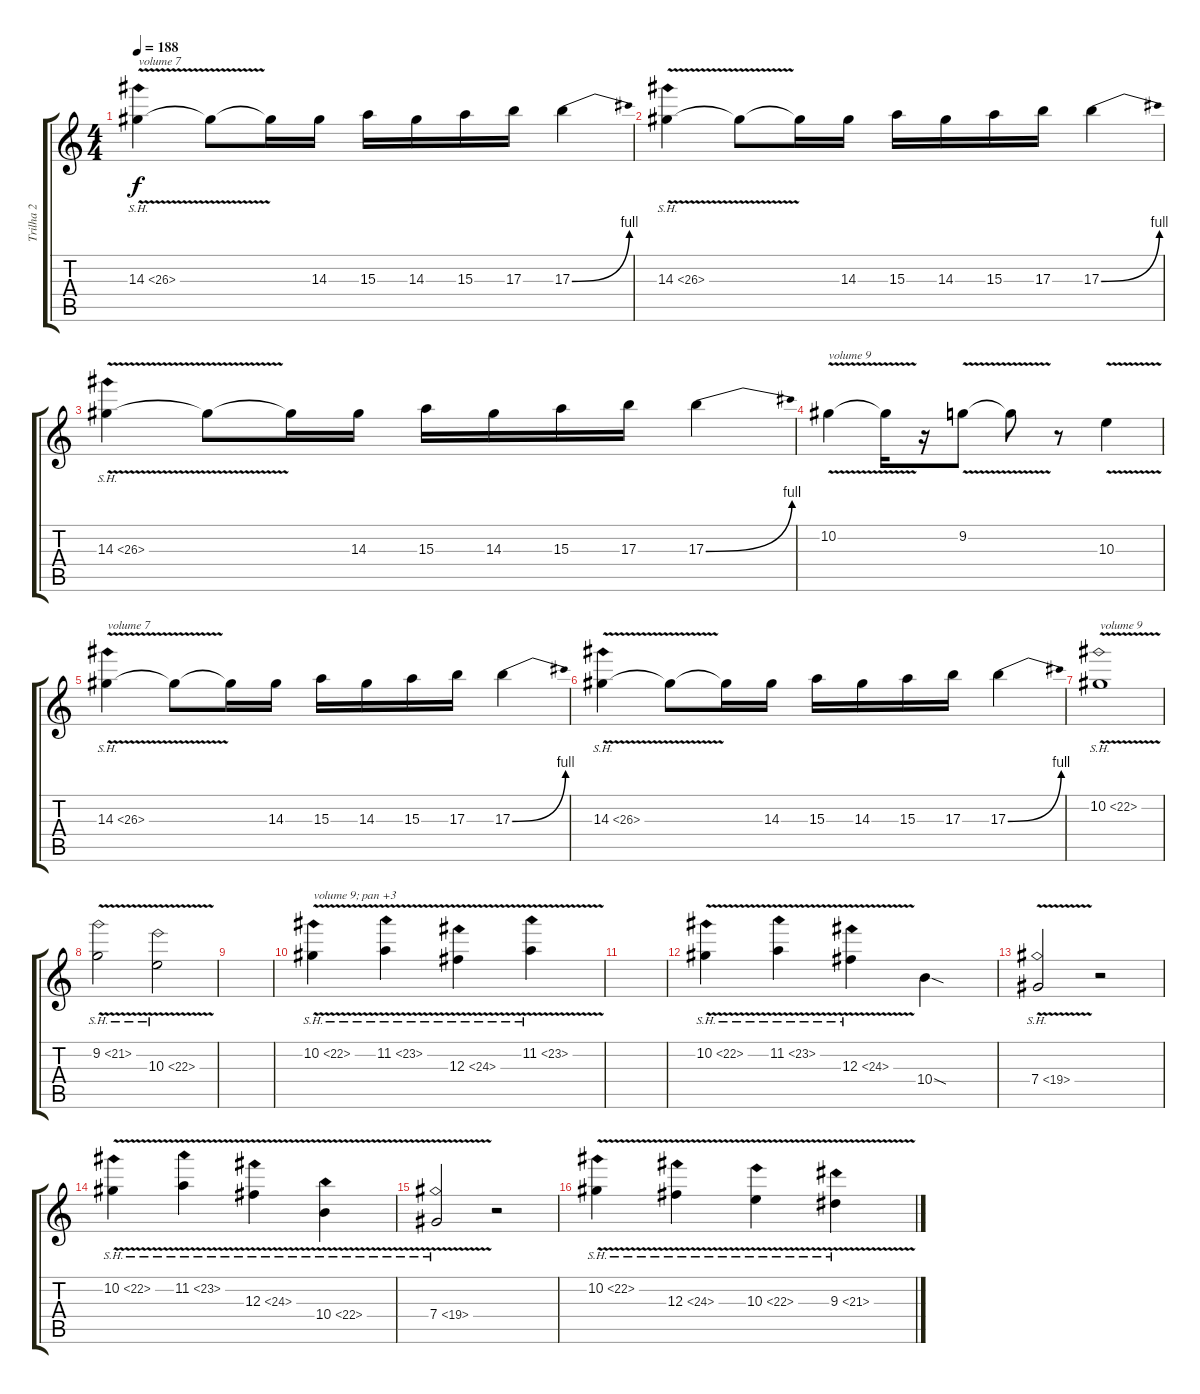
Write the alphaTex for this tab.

\track ("Trilha 2" "Trilha 2") {instrument overdrivenguitar}
\staff {score tabs}
\tuning (Eb4 Bb3 Gb3 Db3 Ab2 Eb2) {hide}
\ts (4 4)
\tempo 188
\clef g2
\ks c
14.3{sh 12 v}.4{txt "volume 7" dy f volume 7} 14.3{t}.8 14.3{t}.16 14.3.16 15.3.16 14.3.16 15.3.16 17.3.16 17.3{be (bend 0 0 60 4)}.4 |
14.3{sh 12 v}.4 14.3{t}.8 14.3{t}.16 14.3.16 15.3.16 14.3.16 15.3.16 17.3.16 17.3{be (bend 0 0 60 4)}.4 |
14.3{sh 12 v}.4 14.3{t}.8 14.3{t}.16 14.3.16 15.3.16 14.3.16 15.3.16 17.3.16 17.3{be (bend 0 0 60 4)}.4 |
10.2{v}.4{txt "volume 9" volume 9} 10.2{t}.16 r.16 9.2{v}.8 9.2{t}.8 r.8 10.3{v}.4 |
14.3{sh 12 v}.4{txt "volume 7" volume 7} 14.3{t}.8 14.3{t}.16 14.3.16 15.3.16 14.3.16 15.3.16 17.3.16 17.3{be (bend 0 0 60 4)}.4 |
14.3{sh 12 v}.4 14.3{t}.8 14.3{t}.16 14.3.16 15.3.16 14.3.16 15.3.16 17.3.16 17.3{be (bend 0 0 60 4)}.4 |
10.2{sh 12 v}.1{txt "volume 9" volume 9} |
9.2{sh 12 v}.2 10.3{sh 12 v}.2 |
|
10.2{sh 12 v}.4{txt "volume 9; pan +3" volume 9 balance 11} 11.2{sh 12 v}.4 12.3{sh 12 v}.4 11.2{sh 12 v}.4 |
|
10.2{sh 12 v}.4 11.2{sh 12 v}.4 12.3{sh 12 v}.4 10.4{sod}.4 |
7.4{sh 12 v}.2 r.2 |
10.2{sh 12 v}.4 11.2{sh 12 v}.4 12.3{sh 12 v}.4 10.4{sh 12 v}.4 |
7.4{sh 12 v}.2 r.2 |
10.2{sh 12 v}.4 12.3{sh 12 v}.4 10.3{sh 12 v}.4 9.3{sh 12 v}.4
